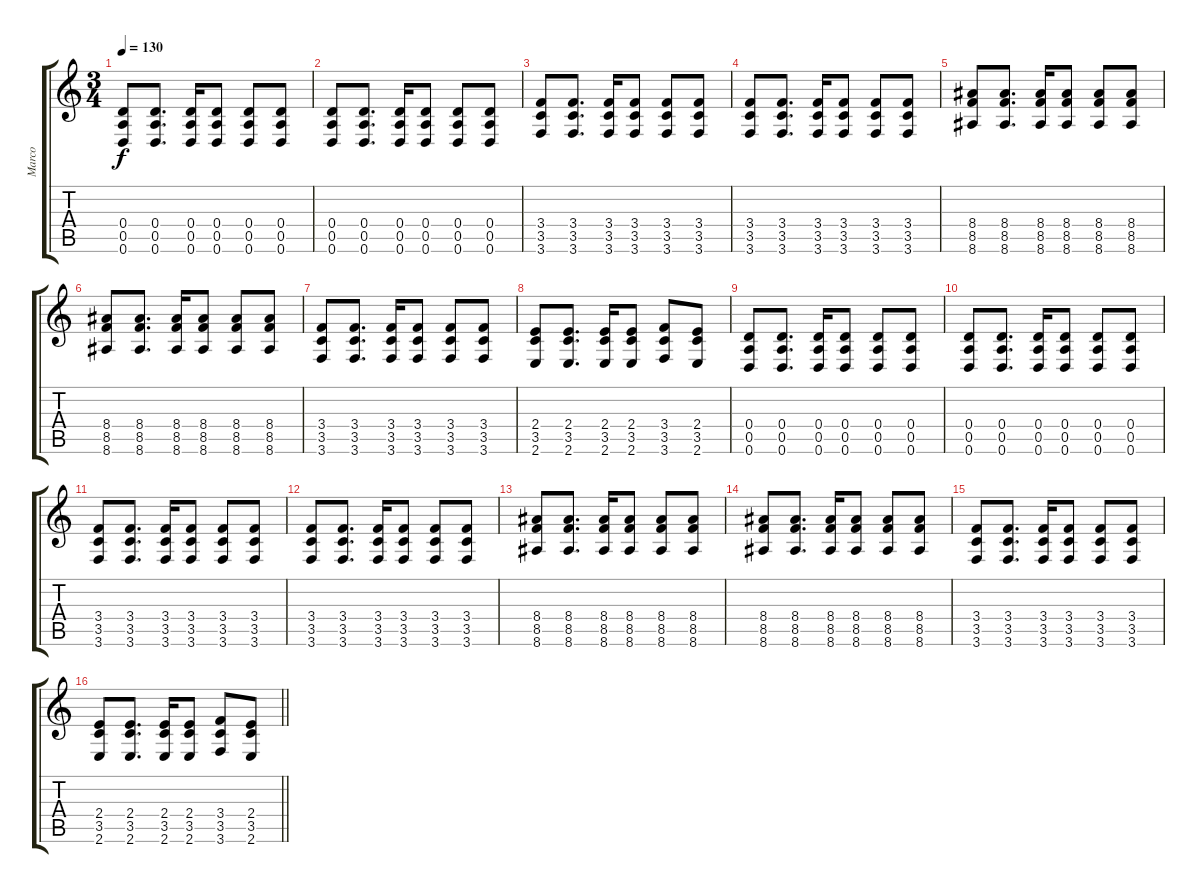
\track ("Marco" "Marco") {instrument overdrivenguitar}
\staff {score tabs}
\tuning (E4 B3 G3 D3 A2 D2) {hide}
\ts (3 4)
\tempo 130
\clef g2
\ks c
(0.4 0.5 0.6).8{dy f} (0.4 0.5 0.6).8{d} (0.4 0.5 0.6).16 (0.4 0.5 0.6).8 (0.4 0.5 0.6).8 (0.4 0.5 0.6).8 |
(0.4 0.5 0.6).8 (0.4 0.5 0.6).8{d} (0.4 0.5 0.6).16 (0.4 0.5 0.6).8 (0.4 0.5 0.6).8 (0.4 0.5 0.6).8 |
(3.4 3.5 3.6).8 (3.4 3.5 3.6).8{d} (3.4 3.5 3.6).16 (3.4 3.5 3.6).8 (3.4 3.5 3.6).8 (3.4 3.5 3.6).8 |
(3.4 3.5 3.6).8 (3.4 3.5 3.6).8{d} (3.4 3.5 3.6).16 (3.4 3.5 3.6).8 (3.4 3.5 3.6).8 (3.4 3.5 3.6).8 |
(8.4 8.5 8.6).8 (8.4 8.5 8.6).8{d} (8.4 8.5 8.6).16 (8.4 8.5 8.6).8 (8.4 8.5 8.6).8 (8.4 8.5 8.6).8 |
(8.4 8.5 8.6).8 (8.4 8.5 8.6).8{d} (8.4 8.5 8.6).16 (8.4 8.5 8.6).8 (8.4 8.5 8.6).8 (8.4 8.5 8.6).8 |
(3.4 3.5 3.6).8 (3.4 3.5 3.6).8{d} (3.4 3.5 3.6).16 (3.4 3.5 3.6).8 (3.4 3.5 3.6).8 (3.4 3.5 3.6).8 |
(2.4 3.5 2.6).8 (2.4 3.5 2.6).8{d} (2.4 3.5 2.6).16 (2.4 3.5 2.6).8 (3.4 3.5 3.6).8 (2.4 3.5 2.6).8 |
(0.4 0.5 0.6).8 (0.4 0.5 0.6).8{d} (0.4 0.5 0.6).16 (0.4 0.5 0.6).8 (0.4 0.5 0.6).8 (0.4 0.5 0.6).8 |
(0.4 0.5 0.6).8 (0.4 0.5 0.6).8{d} (0.4 0.5 0.6).16 (0.4 0.5 0.6).8 (0.4 0.5 0.6).8 (0.4 0.5 0.6).8 |
(3.4 3.5 3.6).8 (3.4 3.5 3.6).8{d} (3.4 3.5 3.6).16 (3.4 3.5 3.6).8 (3.4 3.5 3.6).8 (3.4 3.5 3.6).8 |
(3.4 3.5 3.6).8 (3.4 3.5 3.6).8{d} (3.4 3.5 3.6).16 (3.4 3.5 3.6).8 (3.4 3.5 3.6).8 (3.4 3.5 3.6).8 |
(8.4 8.5 8.6).8 (8.4 8.5 8.6).8{d} (8.4 8.5 8.6).16 (8.4 8.5 8.6).8 (8.4 8.5 8.6).8 (8.4 8.5 8.6).8 |
(8.4 8.5 8.6).8 (8.4 8.5 8.6).8{d} (8.4 8.5 8.6).16 (8.4 8.5 8.6).8 (8.4 8.5 8.6).8 (8.4 8.5 8.6).8 |
(3.4 3.5 3.6).8 (3.4 3.5 3.6).8{d} (3.4 3.5 3.6).16 (3.4 3.5 3.6).8 (3.4 3.5 3.6).8 (3.4 3.5 3.6).8 |
\barLineRight lightlight
(2.4 3.5 2.6).8 (2.4 3.5 2.6).8{d} (2.4 3.5 2.6).16 (2.4 3.5 2.6).8 (3.4 3.5 3.6).8 (2.4 3.5 2.6).8
